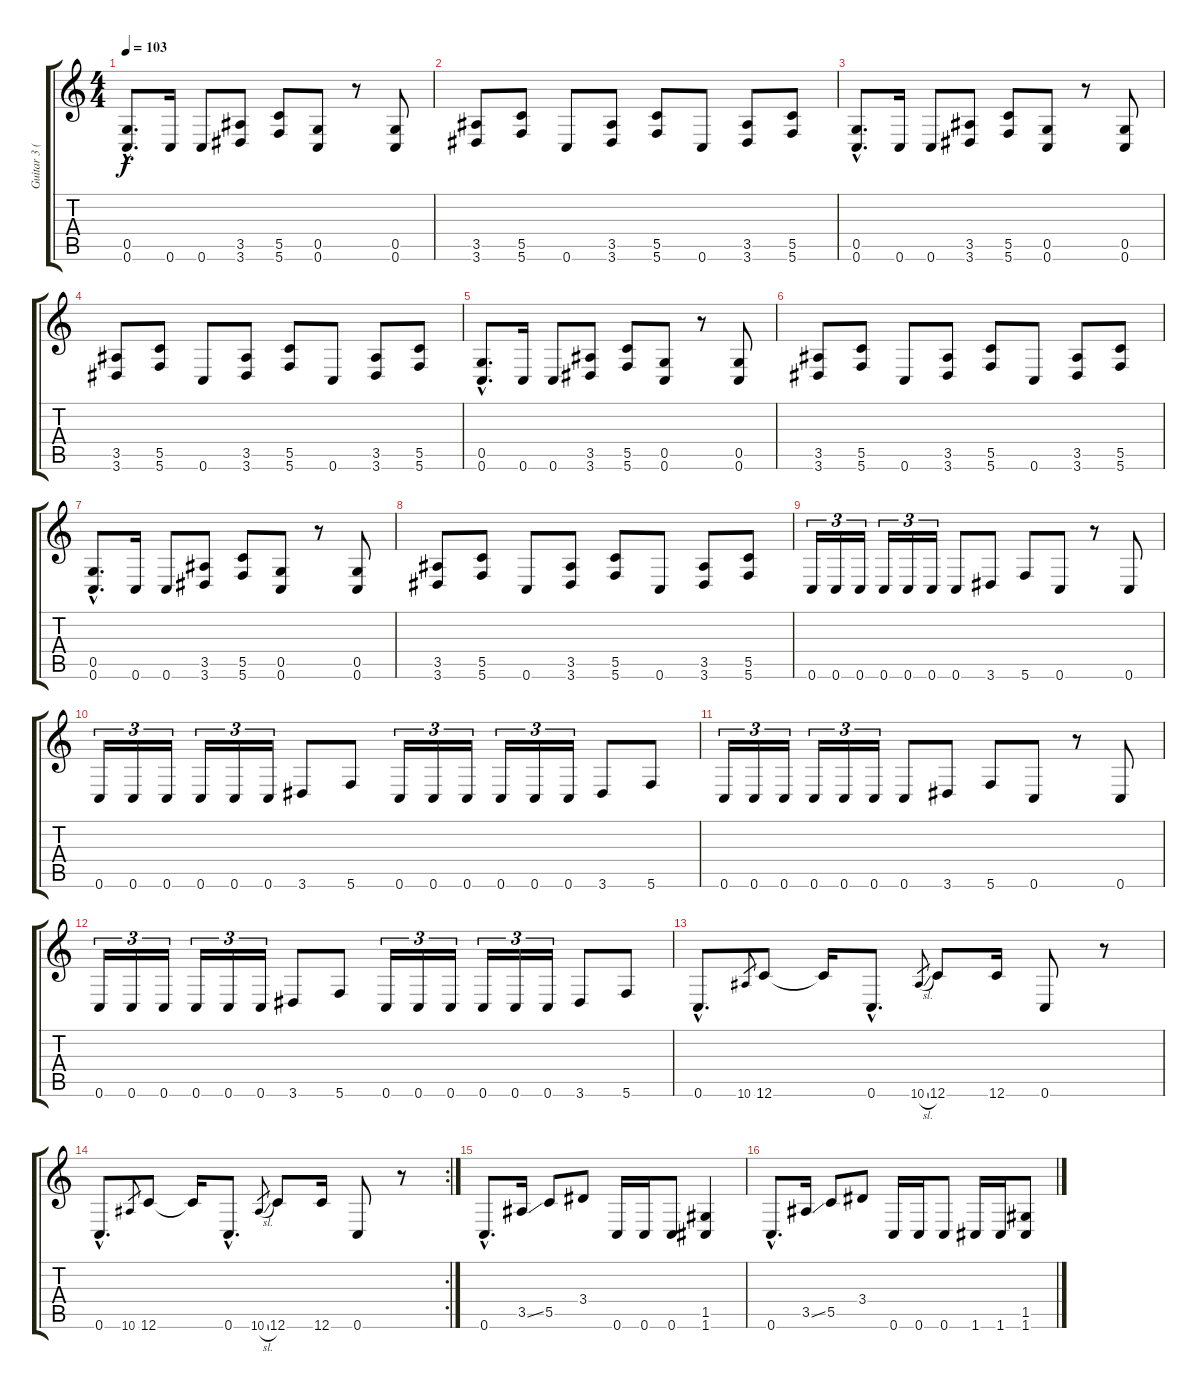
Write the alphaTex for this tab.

\track ("Guitar 3 (Kirk)" "Guitar 3 (") {instrument distortionguitar}
\staff {score tabs}
\tuning (D4 A3 F3 C3 G2 C2) {hide}
\ts (4 4)
\tempo 103
\clef g2
\ks c
(0.5{hac} 0.6{hac}).8{d dy f} 0.6.16 0.6.8 (3.5 3.6).8 (5.5 5.6).8 (0.5 0.6).8 r.8 (0.5 0.6).8 |
(3.5 3.6).8 (5.5 5.6).8 0.6.8 (3.5 3.6).8 (5.5 5.6).8 0.6.8 (3.5 3.6).8 (5.5 5.6).8 |
(0.5{hac} 0.6{hac}).8{d} 0.6.16 0.6.8 (3.5 3.6).8 (5.5 5.6).8 (0.5 0.6).8 r.8 (0.5 0.6).8 |
(3.5 3.6).8 (5.5 5.6).8 0.6.8 (3.5 3.6).8 (5.5 5.6).8 0.6.8 (3.5 3.6).8 (5.5 5.6).8 |
(0.5{hac} 0.6{hac}).8{d} 0.6.16 0.6.8 (3.5 3.6).8 (5.5 5.6).8 (0.5 0.6).8 r.8 (0.5 0.6).8 |
(3.5 3.6).8 (5.5 5.6).8 0.6.8 (3.5 3.6).8 (5.5 5.6).8 0.6.8 (3.5 3.6).8 (5.5 5.6).8 |
(0.5{hac} 0.6{hac}).8{d} 0.6.16 0.6.8 (3.5 3.6).8 (5.5 5.6).8 (0.5 0.6).8 r.8 (0.5 0.6).8 |
(3.5 3.6).8 (5.5 5.6).8 0.6.8 (3.5 3.6).8 (5.5 5.6).8 0.6.8 (3.5 3.6).8 (5.5 5.6).8 |
0.6.16{tu (3 2)} 0.6.16{tu (3 2)} 0.6.16{tu (3 2)} 0.6.16{tu (3 2)} 0.6.16{tu (3 2)} 0.6.16{tu (3 2)} 0.6.8 3.6.8 5.6.8 0.6.8 r.8 0.6.8 |
0.6.16{tu (3 2)} 0.6.16{tu (3 2)} 0.6.16{tu (3 2)} 0.6.16{tu (3 2)} 0.6.16{tu (3 2)} 0.6.16{tu (3 2)} 3.6.8 5.6.8 0.6.16{tu (3 2)} 0.6.16{tu (3 2)} 0.6.16{tu (3 2)} 0.6.16{tu (3 2)} 0.6.16{tu (3 2)} 0.6.16{tu (3 2)} 3.6.8 5.6.8 |
0.6.16{tu (3 2)} 0.6.16{tu (3 2)} 0.6.16{tu (3 2)} 0.6.16{tu (3 2)} 0.6.16{tu (3 2)} 0.6.16{tu (3 2)} 0.6.8 3.6.8 5.6.8 0.6.8 r.8 0.6.8 |
0.6.16{tu (3 2)} 0.6.16{tu (3 2)} 0.6.16{tu (3 2)} 0.6.16{tu (3 2)} 0.6.16{tu (3 2)} 0.6.16{tu (3 2)} 3.6.8 5.6.8 0.6.16{tu (3 2)} 0.6.16{tu (3 2)} 0.6.16{tu (3 2)} 0.6.16{tu (3 2)} 0.6.16{tu (3 2)} 0.6.16{tu (3 2)} 3.6.8 5.6.8 |
0.6{hac}.8{d} 10.6.8{gr} 12.6.8 12.6{t}.16 0.6{hac}.8{d} 10.6{sl}.8{gr} 12.6.8 12.6.16 0.6.8 r.8 |
\rc 2
0.6{hac}.8{d} 10.6.8{gr} 12.6.8 12.6{t}.16 0.6{hac}.8{d} 10.6{sl}.8{gr} 12.6.8 12.6.16 0.6.8 r.8 |
0.6{hac}.8{d} 3.5{ss}.16 5.5.8 3.4.8 0.6.16 0.6.16 0.6.8 (1.5 1.6).4 |
0.6{hac}.8{d} 3.5{ss}.16 5.5.8 3.4.8 0.6.16 0.6.16 0.6.8 1.6.16 1.6.16 (1.5 1.6).8
